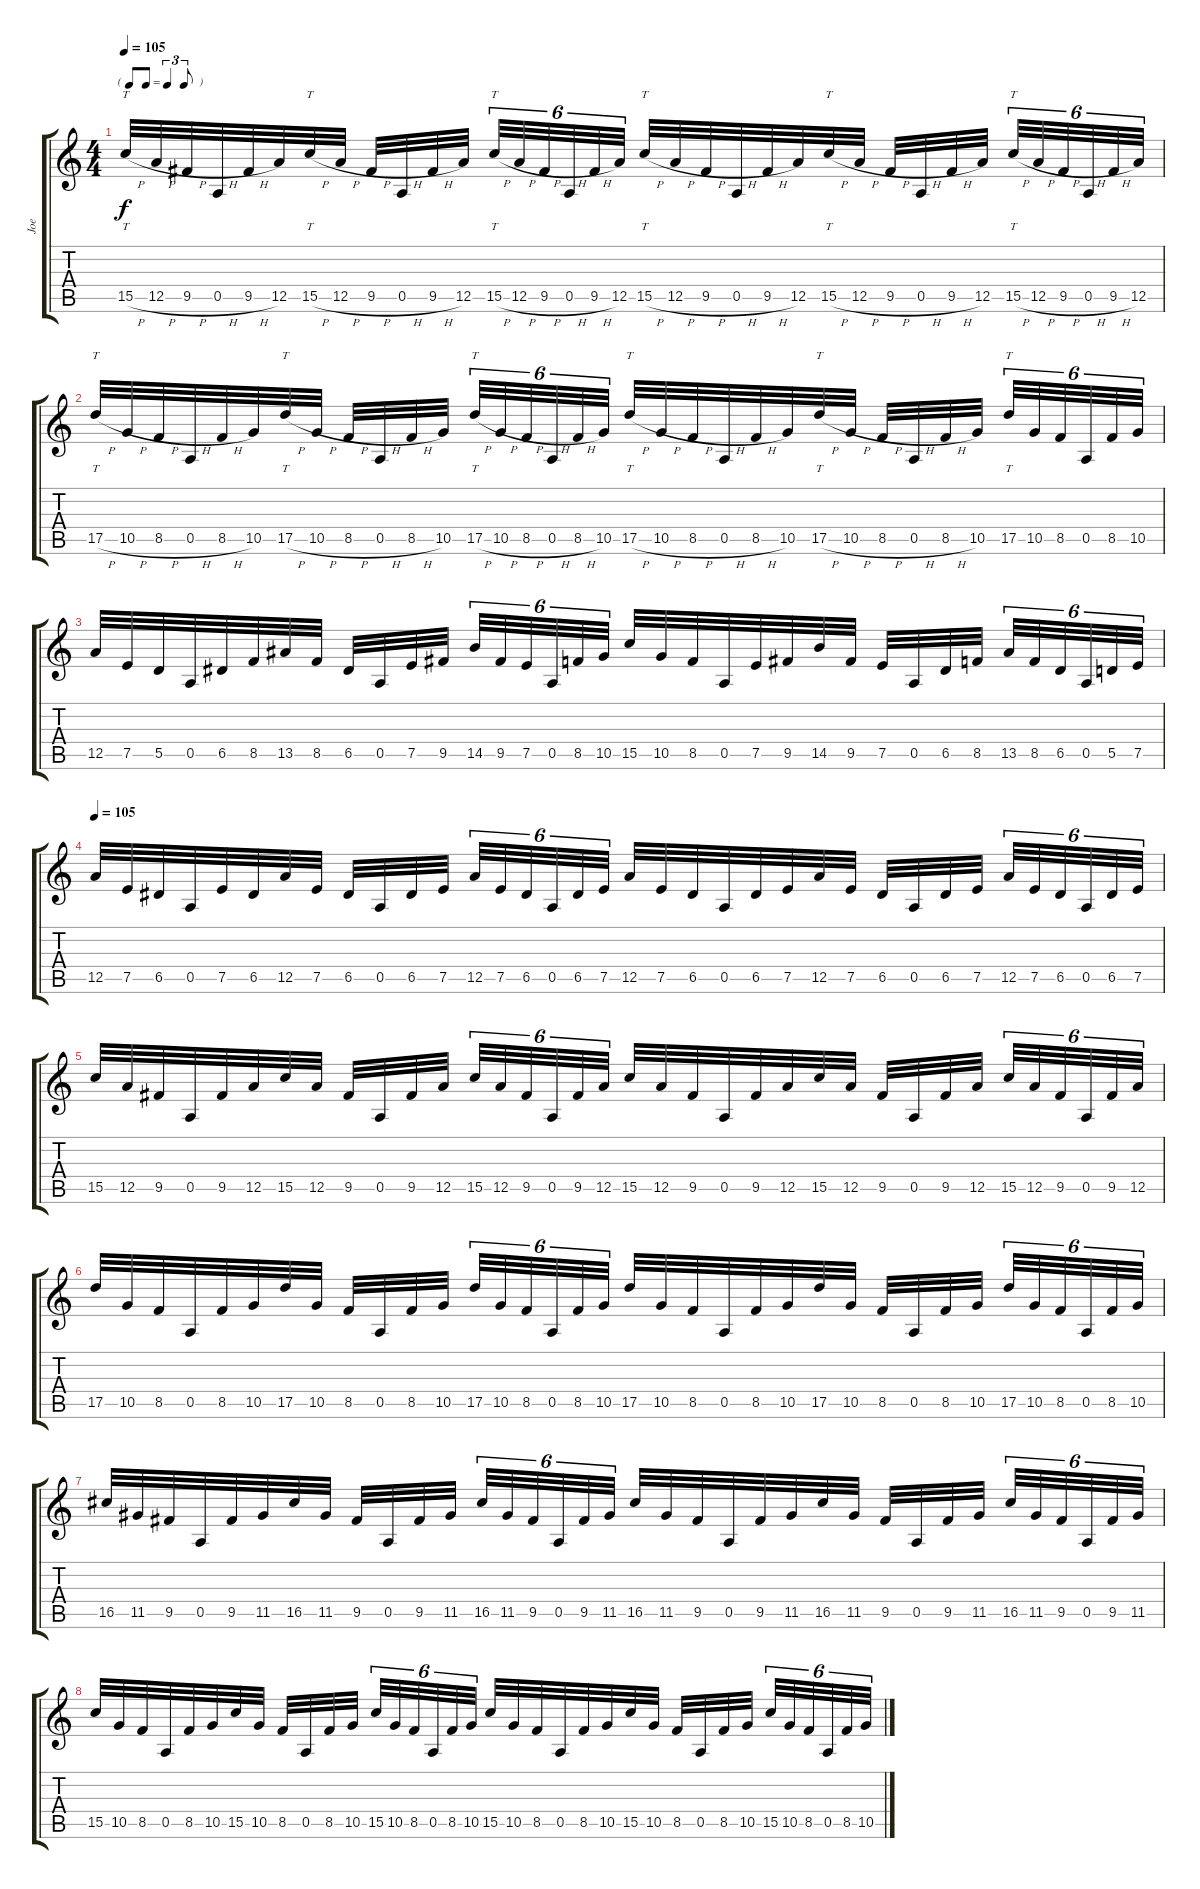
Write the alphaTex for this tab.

\track ("Joe" "Joe") {instrument distortionguitar}
\staff {score tabs}
\tuning (E4 B3 G3 D3 A2 E2) {hide}
\ts (4 4)
\tf triplet8th
\tempo 105
\clef g2
\ks c
15.5{h}.32{tt dy f} 12.5{h}.32 9.5{h}.32 0.5{h}.32 9.5{h}.32 12.5.32 15.5{h}.32{tt} 12.5{h}.32 9.5{h}.32 0.5{h}.32 9.5{h}.32 12.5.32 15.5{h}.32{tt tu (6 4)} 12.5{h}.32{tu (6 4)} 9.5{h}.32{tu (6 4)} 0.5{h}.32{tu (6 4)} 9.5{h}.32{tu (6 4)} 12.5.32{tu (6 4)} 15.5{h}.32{tt} 12.5{h}.32 9.5{h}.32 0.5{h}.32 9.5{h}.32 12.5.32 15.5{h}.32{tt} 12.5{h}.32 9.5{h}.32 0.5{h}.32 9.5{h}.32 12.5.32 15.5{h}.32{tt tu (6 4)} 12.5{h}.32{tu (6 4)} 9.5{h}.32{tu (6 4)} 0.5{h}.32{tu (6 4)} 9.5{h}.32{tu (6 4)} 12.5.32{tu (6 4)} |
17.5{h}.32{tt} 10.5{h}.32 8.5{h}.32 0.5{h}.32 8.5{h}.32 10.5.32 17.5{h}.32{tt} 10.5{h}.32 8.5{h}.32 0.5{h}.32 8.5{h}.32 10.5.32 17.5{h}.32{tt tu (6 4)} 10.5{h}.32{tu (6 4)} 8.5{h}.32{tu (6 4)} 0.5{h}.32{tu (6 4)} 8.5{h}.32{tu (6 4)} 10.5.32{tu (6 4)} 17.5{h}.32{tt} 10.5{h}.32 8.5{h}.32 0.5{h}.32 8.5{h}.32 10.5.32 17.5{h}.32{tt} 10.5{h}.32 8.5{h}.32 0.5{h}.32 8.5{h}.32 10.5.32 17.5.32{tt tu (6 4)} 10.5.32{tu (6 4)} 8.5.32{tu (6 4)} 0.5.32{tu (6 4)} 8.5.32{tu (6 4)} 10.5.32{tu (6 4)} |
12.5.32 7.5.32 5.5.32 0.5.32 6.5.32 8.5.32 13.5.32 8.5.32 6.5.32 0.5.32 7.5.32 9.5.32 14.5.32{tu (6 4)} 9.5.32{tu (6 4)} 7.5.32{tu (6 4)} 0.5.32{tu (6 4)} 8.5.32{tu (6 4)} 10.5.32{tu (6 4)} 15.5.32 10.5.32 8.5.32 0.5.32 7.5.32 9.5.32 14.5.32 9.5.32 7.5.32 0.5.32 6.5.32 8.5.32 13.5.32{tu (6 4)} 8.5.32{tu (6 4)} 6.5.32{tu (6 4)} 0.5.32{tu (6 4)} 5.5.32{tu (6 4)} 7.5.32{tu (6 4)} |
\tempo 105
12.5.32 7.5.32 6.5.32 0.5.32 7.5.32 6.5.32 12.5.32 7.5.32 6.5.32 0.5.32 6.5.32 7.5.32 12.5.32{tu (6 4)} 7.5.32{tu (6 4)} 6.5.32{tu (6 4)} 0.5.32{tu (6 4)} 6.5.32{tu (6 4)} 7.5.32{tu (6 4)} 12.5.32 7.5.32 6.5.32 0.5.32 6.5.32 7.5.32 12.5.32 7.5.32 6.5.32 0.5.32 6.5.32 7.5.32 12.5.32{tu (6 4)} 7.5.32{tu (6 4)} 6.5.32{tu (6 4)} 0.5.32{tu (6 4)} 6.5.32{tu (6 4)} 7.5.32{tu (6 4)} |
15.5.32 12.5.32 9.5.32 0.5.32 9.5.32 12.5.32 15.5.32 12.5.32 9.5.32 0.5.32 9.5.32 12.5.32 15.5.32{tu (6 4)} 12.5.32{tu (6 4)} 9.5.32{tu (6 4)} 0.5.32{tu (6 4)} 9.5.32{tu (6 4)} 12.5.32{tu (6 4)} 15.5.32 12.5.32 9.5.32 0.5.32 9.5.32 12.5.32 15.5.32 12.5.32 9.5.32 0.5.32 9.5.32 12.5.32 15.5.32{tu (6 4)} 12.5.32{tu (6 4)} 9.5.32{tu (6 4)} 0.5.32{tu (6 4)} 9.5.32{tu (6 4)} 12.5.32{tu (6 4)} |
17.5.32 10.5.32 8.5.32 0.5.32 8.5.32 10.5.32 17.5.32 10.5.32 8.5.32 0.5.32 8.5.32 10.5.32 17.5.32{tu (6 4)} 10.5.32{tu (6 4)} 8.5.32{tu (6 4)} 0.5.32{tu (6 4)} 8.5.32{tu (6 4)} 10.5.32{tu (6 4)} 17.5.32 10.5.32 8.5.32 0.5.32 8.5.32 10.5.32 17.5.32 10.5.32 8.5.32 0.5.32 8.5.32 10.5.32 17.5.32{tu (6 4)} 10.5.32{tu (6 4)} 8.5.32{tu (6 4)} 0.5.32{tu (6 4)} 8.5.32{tu (6 4)} 10.5.32{tu (6 4)} |
16.5.32 11.5.32 9.5.32 0.5.32 9.5.32 11.5.32 16.5.32 11.5.32 9.5.32 0.5.32 9.5.32 11.5.32 16.5.32{tu (6 4)} 11.5.32{tu (6 4)} 9.5.32{tu (6 4)} 0.5.32{tu (6 4)} 9.5.32{tu (6 4)} 11.5.32{tu (6 4)} 16.5.32 11.5.32 9.5.32 0.5.32 9.5.32 11.5.32 16.5.32 11.5.32 9.5.32 0.5.32 9.5.32 11.5.32 16.5.32{tu (6 4)} 11.5.32{tu (6 4)} 9.5.32{tu (6 4)} 0.5.32{tu (6 4)} 9.5.32{tu (6 4)} 11.5.32{tu (6 4)} |
15.5.32 10.5.32 8.5.32 0.5.32 8.5.32 10.5.32 15.5.32 10.5.32 8.5.32 0.5.32 8.5.32 10.5.32 15.5.32{tu (6 4)} 10.5.32{tu (6 4)} 8.5.32{tu (6 4)} 0.5.32{tu (6 4)} 8.5.32{tu (6 4)} 10.5.32{tu (6 4)} 15.5.32 10.5.32 8.5.32 0.5.32 8.5.32 10.5.32 15.5.32 10.5.32 8.5.32 0.5.32 8.5.32 10.5.32 15.5.32{tu (6 4)} 10.5.32{tu (6 4)} 8.5.32{tu (6 4)} 0.5.32{tu (6 4)} 8.5.32{tu (6 4)} 10.5.32{tu (6 4)}
